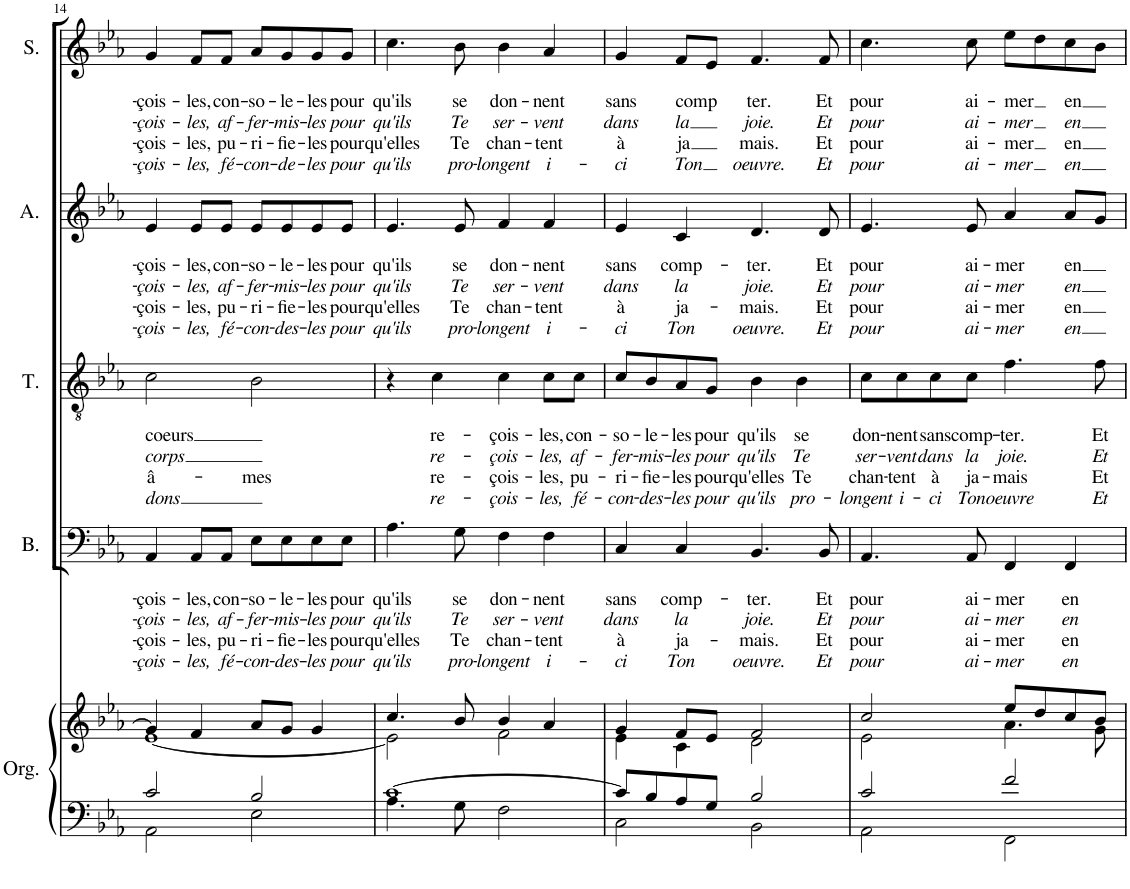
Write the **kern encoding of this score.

**kern	**kern	**kern	**text	**text	**text	**text	**kern	**text	**text	**text	**text	**kern	**text	**text	**text	**text	**kern	**text	**text	**text	**text
*part5	*part5	*part4	*part4	*part4	*part4	*part4	*part3	*part3	*part3	*part3	*part3	*part2	*part2	*part2	*part2	*part2	*part1	*part1	*part1	*part1	*part1
*staff6	*staff5	*staff4	*staff4	*staff4	*staff4	*staff4	*staff3	*staff3	*staff3	*staff3	*staff3	*staff2	*staff2	*staff2	*staff2	*staff2	*staff1	*staff1	*staff1	*staff1	*staff1
*I"Orgue	*	*I"Basse	*	*	*	*	*I"Ténor	*	*	*	*	*I"Alto	*	*	*	*	*I"Soprane	*	*	*	*
*I'Org.	*	*I'B.	*	*	*	*	*I'T.	*	*	*	*	*I'A.	*	*	*	*	*I'S.	*	*	*	*
!!LO:PB:g=z
*clefF4	*clefG2	*clefF4	*	*	*	*	*clefGv2	*	*	*	*	*clefG2	*	*	*	*	*clefG2	*	*	*	*
*k[b-e-a-]	*k[b-e-a-]	*k[b-e-a-]	*	*	*	*	*k[b-e-a-]	*	*	*	*	*k[b-e-a-]	*	*	*	*	*k[b-e-a-]	*	*	*	*
*M4/4	*M4/4	*M4/4	*	*	*	*	*M4/4	*	*	*	*	*M4/4	*	*	*	*	*M4/4	*	*	*	*
=14	=14	=14	=14	=14	=14	=14	=14	=14	=14	=14	=14	=14	=14	=14	=14	=14	=14	=14	=14	=14	=14
*^	*^	*	*	*	*	*	*	*	*	*	*	*	*	*	*	*	*	*	*	*	*
!	!	!	!	!	!LO:LY:b	!LO:LY:b	!LO:LY:b	!LO:LY:b	!	!LO:LY:b	!LO:LY:b	!LO:LY:b	!LO:LY:b	!	!LO:LY:b	!LO:LY:b	!LO:LY:b	!LO:LY:b	!	!LO:LY:b	!LO:LY:b	!LO:LY:b	!LO:LY:b
2c/	2AA-\	4g/]	[1e-	4AA-/	-çois-	-çois-	-çois-	-çois-	2c\	coeurs	corps	â-	dons	4e-/	-çois-	-çois-	-çois-	-çois-	4g/	-çois-	-çois-	-çois-	-çois-
!	!	!	!	!	!LO:LY:b	!LO:LY:b	!LO:LY:b	!LO:LY:b	!	!	!	!	!	!	!LO:LY:b	!LO:LY:b	!LO:LY:b	!LO:LY:b	!	!LO:LY:b	!LO:LY:b	!LO:LY:b	!LO:LY:b
.	.	4f/	.	8AA-/L	-les,	-les,	-les,	-les,	.	.	.	.	.	8e-/L	-les,	-les,	-les,	-les,	8f/L	-les,	-les,	-les,	-les,
!	!	!	!	!	!LO:LY:b	!LO:LY:b	!LO:LY:b	!LO:LY:b	!	!	!	!	!	!	!LO:LY:b	!LO:LY:b	!LO:LY:b	!LO:LY:b	!	!LO:LY:b	!LO:LY:b	!LO:LY:b	!LO:LY:b
.	.	.	.	8AA-/J	con-	af-	pu-	fé-	.	.	.	.	.	8e-/J	con-	af-	pu-	fé-	8f/J	con-	af-	pu-	fé-
!	!	!	!	!	!LO:LY:b	!LO:LY:b	!LO:LY:b	!LO:LY:b	!	!	!	!LO:LY:b	!	!	!LO:LY:b	!LO:LY:b	!LO:LY:b	!LO:LY:b	!	!LO:LY:b	!LO:LY:b	!LO:LY:b	!LO:LY:b
2B-/	2E-\	8a-/L	.	8E-\L	-so-	-fer-	-ri-	-con-	2B-\	.	.	-mes	.	8e-/L	-so-	-fer-	-ri-	-con-	8a-/L	-so-	-fer-	-ri-	-con-
!	!	!	!	!	!LO:LY:b	!LO:LY:b	!LO:LY:b	!LO:LY:b	!	!	!	!	!	!	!LO:LY:b	!LO:LY:b	!LO:LY:b	!LO:LY:b	!	!LO:LY:b	!LO:LY:b	!LO:LY:b	!LO:LY:b
.	.	8g/J	.	8E-\	-le-	-mis-	-fie-	-des-	.	.	.	.	.	8e-/	-le-	-mis-	-fie-	-des-	8g/	-le-	-mis-	-fie-	-de-
!	!	!	!	!	!LO:LY:b	!LO:LY:b	!LO:LY:b	!LO:LY:b	!	!	!	!	!	!	!LO:LY:b	!LO:LY:b	!LO:LY:b	!LO:LY:b	!	!LO:LY:b	!LO:LY:b	!LO:LY:b	!LO:LY:b
.	.	4g/	.	8E-\	-les	-les	-les	-les	.	.	.	.	.	8e-/	-les	-les	-les	-les	8g/	-les	-les	-les	-les
!	!	!	!	!	!LO:LY:b	!LO:LY:b	!LO:LY:b	!LO:LY:b	!	!	!	!	!	!	!LO:LY:b	!LO:LY:b	!LO:LY:b	!LO:LY:b	!	!LO:LY:b	!LO:LY:b	!LO:LY:b	!LO:LY:b
.	.	.	.	8E-\J	pour	pour	pour	pour	.	.	.	.	.	8e-/J	pour	pour	pour	pour	8g/J	pour	pour	pour	pour
=15	=15	=15	=15	=15	=15	=15	=15	=15	=15	=15	=15	=15	=15	=15	=15	=15	=15	=15	=15	=15	=15	=15	=15
!	!	!	!	!	!LO:LY:b	!LO:LY:b	!LO:LY:b	!LO:LY:b	!	!	!	!	!	!	!LO:LY:b	!LO:LY:b	!LO:LY:b	!LO:LY:b	!	!LO:LY:b	!LO:LY:b	!LO:LY:b	!LO:LY:b
[1c	4.A-\	4.cc/	2e-\]	4.A-\	qu'ils	qu'ils	qu'elles	qu'ils	4r	.	.	.	.	4.e-/	qu'ils	qu'ils	qu'elles	qu'ils	4.cc\	qu'ils	qu'ils	qu'elles	qu'ils
!	!	!	!	!	!	!	!	!	!	!LO:LY:b	!LO:LY:b	!LO:LY:b	!LO:LY:b	!	!	!	!	!	!	!	!	!	!
.	.	.	.	.	.	.	.	.	4c\	re-	re-	re-	re-	.	.	.	.	.	.	.	.	.	.
!	!	!	!	!	!LO:LY:b	!LO:LY:b	!LO:LY:b	!LO:LY:b	!	!	!	!	!	!	!LO:LY:b	!LO:LY:b	!LO:LY:b	!LO:LY:b	!	!LO:LY:b	!LO:LY:b	!LO:LY:b	!LO:LY:b
.	8G\	8b-/	.	8G\	se	Te	Te	pro-	.	.	.	.	.	8e-/	se	Te	Te	pro-	8b-\	se	Te	Te	pro-
!	!	!	!	!	!LO:LY:b	!LO:LY:b	!LO:LY:b	!LO:LY:b	!	!LO:LY:b	!LO:LY:b	!LO:LY:b	!LO:LY:b	!	!LO:LY:b	!LO:LY:b	!LO:LY:b	!LO:LY:b	!	!LO:LY:b	!LO:LY:b	!LO:LY:b	!LO:LY:b
.	2F\	4b-/	2f\	4F\	don-	ser-	chan-	-longent	4c\	-çois-	-çois-	-çois-	-çois-	4f/	don-	ser-	chan-	-longent	4b-\	don-	ser-	chan-	-longent
!	!	!	!	!	!LO:LY:b	!LO:LY:b	!LO:LY:b	!LO:LY:b	!	!LO:LY:b	!LO:LY:b	!LO:LY:b	!LO:LY:b	!	!LO:LY:b	!LO:LY:b	!LO:LY:b	!LO:LY:b	!	!LO:LY:b	!LO:LY:b	!LO:LY:b	!LO:LY:b
.	.	4a-/	.	4F\	-nent	-vent	-tent	i-	8c\L	-les,	-les,	-les,	-les,	4f/	-nent	-vent	-tent	i-	4a-/	-nent	-vent	-tent	i-
!	!	!	!	!	!	!	!	!	!	!LO:LY:b	!LO:LY:b	!LO:LY:b	!LO:LY:b	!	!	!	!	!	!	!	!	!	!
.	.	.	.	.	.	.	.	.	8c\J	con-	af-	pu-	fé-	.	.	.	.	.	.	.	.	.	.
=16	=16	=16	=16	=16	=16	=16	=16	=16	=16	=16	=16	=16	=16	=16	=16	=16	=16	=16	=16	=16	=16	=16	=16
!	!	!	!	!	!LO:LY:b	!LO:LY:b	!LO:LY:b	!LO:LY:b	!	!LO:LY:b	!LO:LY:b	!LO:LY:b	!LO:LY:b	!	!LO:LY:b	!LO:LY:b	!LO:LY:b	!LO:LY:b	!	!LO:LY:b	!LO:LY:b	!LO:LY:b	!LO:LY:b
8c/L]	2C\	4g/	4e-\	4C/	sans	dans	à	-ci	8c/L	-so-	-fer-	-ri-	-con-	4e-/	sans	dans	à	-ci	4g/	sans	dans	à	-ci
!	!	!	!	!	!	!	!	!	!	!LO:LY:b	!LO:LY:b	!LO:LY:b	!LO:LY:b	!	!	!	!	!	!	!	!	!	!
8B-/	.	.	.	.	.	.	.	.	8B-/	-le-	-mis-	-fie-	-des-	.	.	.	.	.	.	.	.	.	.
!	!	!	!	!	!LO:LY:b	!LO:LY:b	!LO:LY:b	!LO:LY:b	!	!LO:LY:b	!LO:LY:b	!LO:LY:b	!LO:LY:b	!	!LO:LY:b	!LO:LY:b	!LO:LY:b	!LO:LY:b	!	!LO:LY:b	!LO:LY:b	!LO:LY:b	!LO:LY:b
8A-/	.	8f/L	4c\	4C/	comp-	la	ja-	Ton	8A-/	-les	-les	-les	-les	4c/	comp-	la	ja-	Ton	8f/L	-comp	la	ja	Ton
!	!	!	!	!	!	!	!	!	!	!LO:LY:b	!LO:LY:b	!LO:LY:b	!LO:LY:b	!	!	!	!	!	!	!	!	!	!
8G/J	.	8e-/J	.	.	.	.	.	.	8G/J	pour	pour	pour	pour	.	.	.	.	.	8e-/J	.	.	.	.
!	!	!	!	!	!LO:LY:b	!LO:LY:b	!LO:LY:b	!LO:LY:b	!	!LO:LY:b	!LO:LY:b	!LO:LY:b	!LO:LY:b	!	!LO:LY:b	!LO:LY:b	!LO:LY:b	!LO:LY:b	!	!LO:LY:b	!LO:LY:b	!LO:LY:b	!LO:LY:b
2B-/	2BB-\	2f/	2d\	4.BB-/	-ter.	joie.	-mais.	oeuvre.	4B-\	qu'ils	qu'ils	qu'elles	qu'ils	4.d/	-ter.	joie.	-mais.	oeuvre.	4.f/	ter.	joie.	mais.	oeuvre.
!	!	!	!	!	!	!	!	!	!	!LO:LY:b	!LO:LY:b	!LO:LY:b	!LO:LY:b	!	!	!	!	!	!	!	!	!	!
.	.	.	.	.	.	.	.	.	4B-\	se	Te	Te	pro-	.	.	.	.	.	.	.	.	.	.
!	!	!	!	!	!LO:LY:b	!LO:LY:b	!LO:LY:b	!LO:LY:b	!	!	!	!	!	!	!LO:LY:b	!LO:LY:b	!LO:LY:b	!LO:LY:b	!	!LO:LY:b	!LO:LY:b	!LO:LY:b	!LO:LY:b
.	.	.	.	8BB-/	Et	Et	Et	Et	.	.	.	.	.	8d/	Et	Et	Et	Et	8f/	Et	Et	Et	Et
=17	=17	=17	=17	=17	=17	=17	=17	=17	=17	=17	=17	=17	=17	=17	=17	=17	=17	=17	=17	=17	=17	=17	=17
!	!	!	!	!	!LO:LY:b	!LO:LY:b	!LO:LY:b	!LO:LY:b	!	!LO:LY:b	!LO:LY:b	!LO:LY:b	!LO:LY:b	!	!LO:LY:b	!LO:LY:b	!LO:LY:b	!LO:LY:b	!	!LO:LY:b	!LO:LY:b	!LO:LY:b	!LO:LY:b
2c/	2AA-\	2cc/	2e-\	4.AA-/	pour	pour	pour	pour	8c\L	don-	ser-	chan-	-longent	4.e-/	pour	pour	pour	pour	4.cc\	pour	pour	pour	pour
!	!	!	!	!	!	!	!	!	!	!LO:LY:b	!LO:LY:b	!LO:LY:b	!LO:LY:b	!	!	!	!	!	!	!	!	!	!
.	.	.	.	.	.	.	.	.	8c\	-nent	-vent	-tent	i-	.	.	.	.	.	.	.	.	.	.
!	!	!	!	!	!	!	!	!	!	!LO:LY:b	!LO:LY:b	!LO:LY:b	!LO:LY:b	!	!	!	!	!	!	!	!	!	!
.	.	.	.	.	.	.	.	.	8c\	sans	dans	à	-ci	.	.	.	.	.	.	.	.	.	.
!	!	!	!	!	!LO:LY:b	!LO:LY:b	!LO:LY:b	!LO:LY:b	!	!LO:LY:b	!LO:LY:b	!LO:LY:b	!LO:LY:b	!	!LO:LY:b	!LO:LY:b	!LO:LY:b	!LO:LY:b	!	!LO:LY:b	!LO:LY:b	!LO:LY:b	!LO:LY:b
.	.	.	.	8AA-/	ai-	ai-	ai-	ai-	8c\J	comp-	la	ja-	Ton	8e-/	ai-	ai-	ai-	ai-	8cc\	ai-	ai-	ai-	ai-
!	!	!	!	!	!LO:LY:b	!LO:LY:b	!LO:LY:b	!LO:LY:b	!	!LO:LY:b	!LO:LY:b	!LO:LY:b	!LO:LY:b	!	!LO:LY:b	!LO:LY:b	!LO:LY:b	!LO:LY:b	!	!LO:LY:b	!LO:LY:b	!LO:LY:b	!LO:LY:b
2f/	2FF\	8ee-/L	4.a-\	4FF/	-mer	-mer	-mer	-mer	4.f\	-ter.	joie.	-mais	oeuvre	4a-/	-mer	-mer	-mer	-mer	8ee-\L	-mer	-mer	-mer	-mer
.	.	8dd/	.	.	.	.	.	.	.	.	.	.	.	.	.	.	.	.	8dd\	.	.	.	.
!	!	!	!	!	!LO:LY:b	!LO:LY:b	!LO:LY:b	!LO:LY:b	!	!	!	!	!	!	!LO:LY:b	!LO:LY:b	!LO:LY:b	!LO:LY:b	!	!LO:LY:b	!LO:LY:b	!LO:LY:b	!LO:LY:b
.	.	8cc/	.	4FF/	en	en	en	en	.	.	.	.	.	8a-/L	en	en	en	en	8cc\	en	en	en	en
!	!	!	!	!	!	!	!	!	!	!LO:LY:b	!LO:LY:b	!LO:LY:b	!LO:LY:b	!	!	!	!	!	!	!	!	!	!
.	.	8b-/J	8g\	.	.	.	.	.	8f\	Et	Et	Et	Et	8g/J	.	.	.	.	8b-\J	.	.	.	.
*v	*v	*	*	*	*	*	*	*	*	*	*	*	*	*	*	*	*	*	*	*	*	*	*
*	*v	*v	*	*	*	*	*	*	*	*	*	*	*	*	*	*	*	*	*	*	*	*
=	=	=	=	=	=	=	=	=	=	=	=	=	=	=	=	=	=	=	=	=	=
*-	*-	*-	*-	*-	*-	*-	*-	*-	*-	*-	*-	*-	*-	*-	*-	*-	*-	*-	*-	*-	*-
